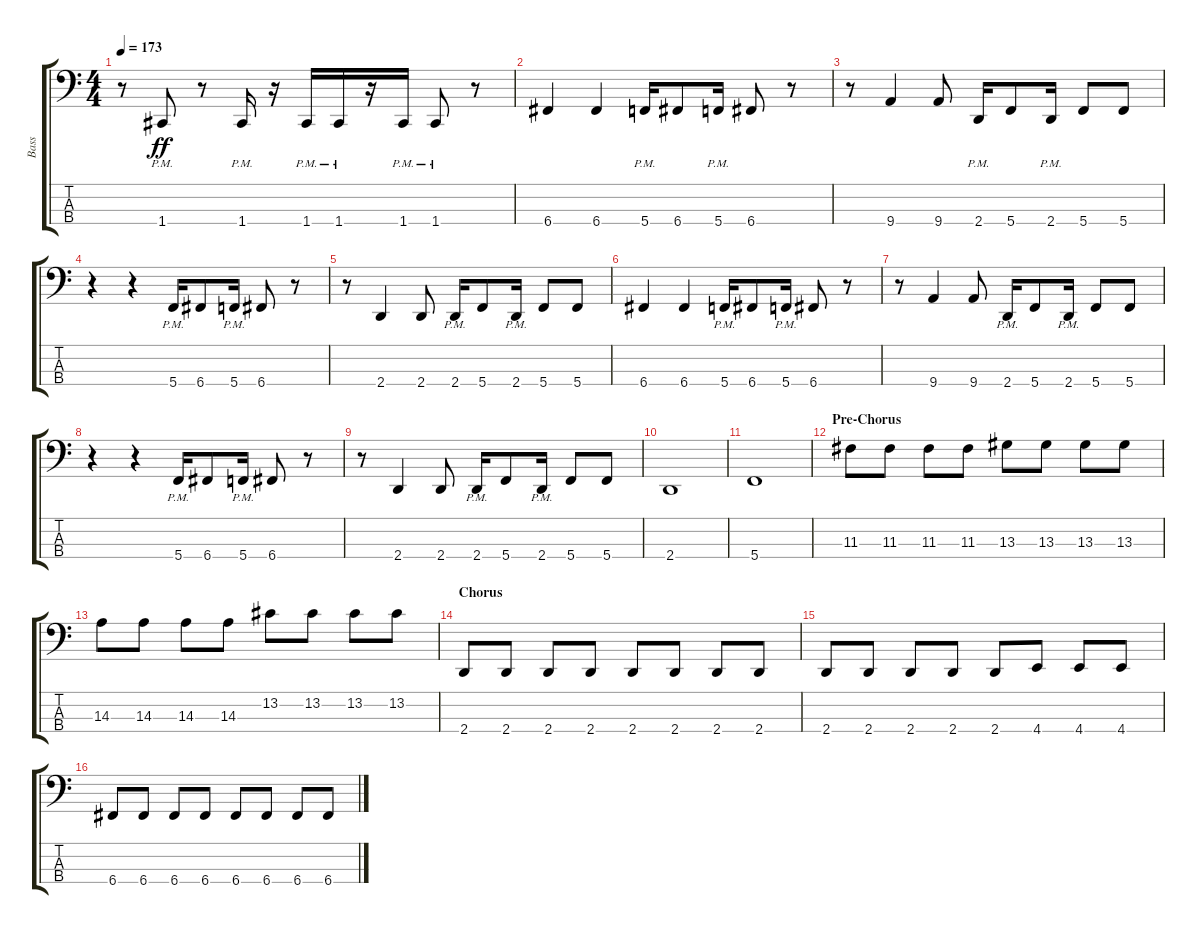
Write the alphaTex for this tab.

\track ("Bass" "Bass") {instrument electricbassfinger}
\staff {score tabs}
\tuning (F2 C2 G1 C1) {hide}
\ts (4 4)
\tempo 173
\clef f4
\ks c
r.8{dy ff} 1.4{pm}.8 r.8 1.4{pm}.16 r.16 1.4{pm}.16 1.4{pm}.16 r.16 1.4{pm}.16 1.4{pm}.8 r.8 |
6.4.4 6.4.4 5.4{pm}.16 6.4.8 5.4{pm}.16 6.4.8 r.8 |
r.8 9.4.4 9.4.8 2.4{pm}.16 5.4.8 2.4{pm}.16 5.4.8 5.4.8 |
r.4 r.4 5.4{pm}.16 6.4.8 5.4{pm}.16 6.4.8 r.8 |
r.8 2.4.4 2.4.8 2.4{pm}.16 5.4.8 2.4{pm}.16 5.4.8 5.4.8 |
6.4.4 6.4.4 5.4{pm}.16 6.4.8 5.4{pm}.16 6.4.8 r.8 |
r.8 9.4.4 9.4.8 2.4{pm}.16 5.4.8 2.4{pm}.16 5.4.8 5.4.8 |
r.4 r.4 5.4{pm}.16 6.4.8 5.4{pm}.16 6.4.8 r.8 |
r.8 2.4.4 2.4.8 2.4{pm}.16 5.4.8 2.4{pm}.16 5.4.8 5.4.8 |
2.4.1 |
5.4.1 |
\section ("" "Pre-Chorus")
11.3.8 11.3.8 11.3.8 11.3.8 13.3.8 13.3.8 13.3.8 13.3.8 |
14.3.8 14.3.8 14.3.8 14.3.8 13.2.8 13.2.8 13.2.8 13.2.8 |
\section ("" "Chorus")
2.4.8 2.4.8 2.4.8 2.4.8 2.4.8 2.4.8 2.4.8 2.4.8 |
2.4.8 2.4.8 2.4.8 2.4.8 2.4.8 4.4.8 4.4.8 4.4.8 |
6.4.8 6.4.8 6.4.8 6.4.8 6.4.8 6.4.8 6.4.8 6.4.8
